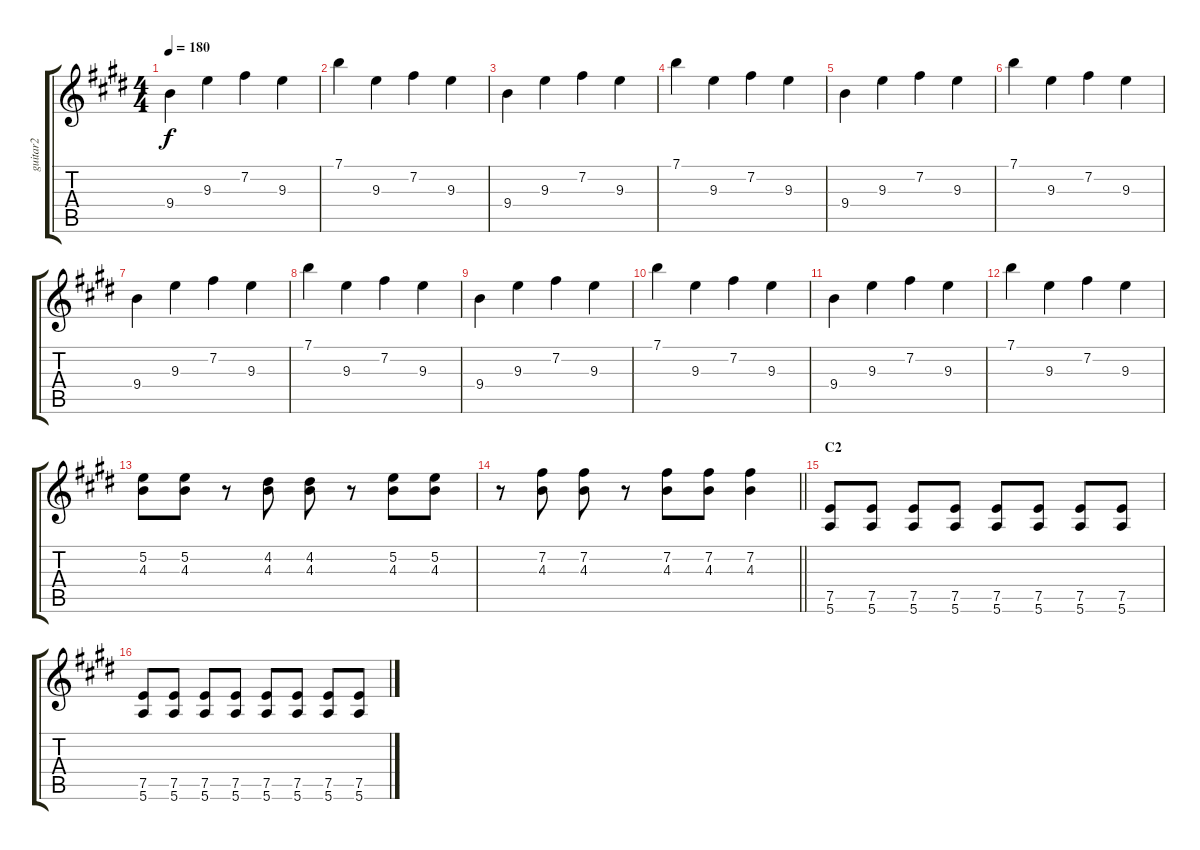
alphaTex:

\track ("guitar2" "guitar2") {instrument overdrivenguitar}
\staff {score tabs}
\tuning (E4 B3 G3 D3 A2 E2) {hide}
\ts (4 4)
\tempo 180
\clef g2
\ks e
9.4.4{dy f} 9.3.4 7.2.4 9.3.4 |
7.1.4 9.3.4 7.2.4 9.3.4 |
9.4.4 9.3.4 7.2.4 9.3.4 |
7.1.4 9.3.4 7.2.4 9.3.4 |
9.4.4 9.3.4 7.2.4 9.3.4 |
7.1.4 9.3.4 7.2.4 9.3.4 |
9.4.4 9.3.4 7.2.4 9.3.4 |
7.1.4 9.3.4 7.2.4 9.3.4 |
9.4.4 9.3.4 7.2.4 9.3.4 |
7.1.4 9.3.4 7.2.4 9.3.4 |
9.4.4 9.3.4 7.2.4 9.3.4 |
7.1.4 9.3.4 7.2.4 9.3.4 |
(5.2 4.3).8{volume 10} (5.2 4.3).8 r.8 (4.2 4.3).8 (4.2 4.3).8 r.8 (5.2 4.3).8 (5.2 4.3).8 |
\barLineRight lightlight
r.8 (7.2 4.3).8 (7.2 4.3).8 r.8 (7.2 4.3).8 (7.2 4.3).8 (7.2 4.3).4 |
\section ("" "C2")
(7.5 5.6).8 (7.5 5.6).8 (7.5 5.6).8 (7.5 5.6).8 (7.5 5.6).8 (7.5 5.6).8 (7.5 5.6).8 (7.5 5.6).8 |
(7.5 5.6).8 (7.5 5.6).8 (7.5 5.6).8 (7.5 5.6).8 (7.5 5.6).8 (7.5 5.6).8 (7.5 5.6).8 (7.5 5.6).8
